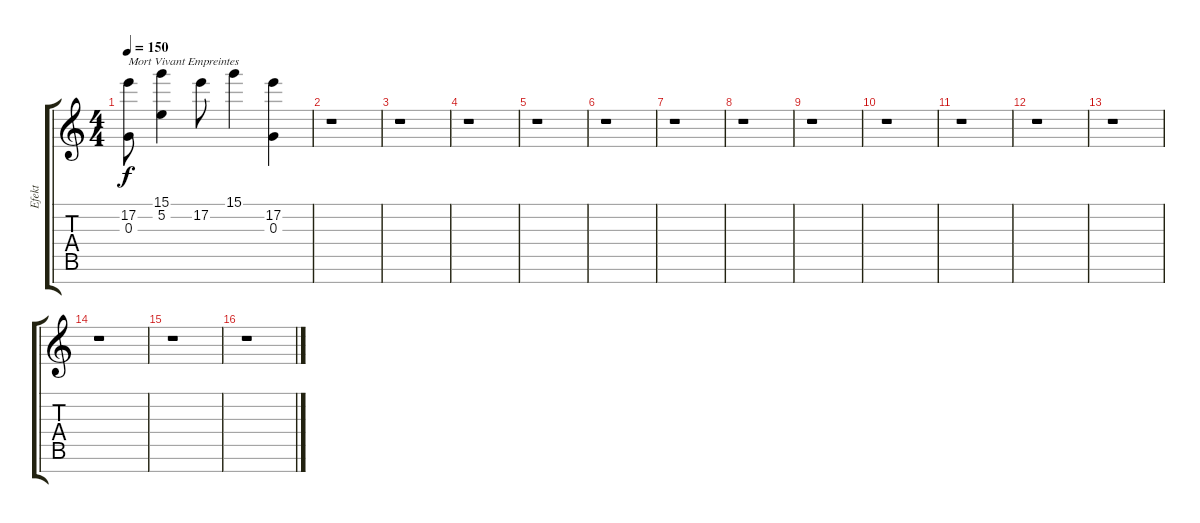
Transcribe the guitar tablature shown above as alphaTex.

\track ("Efekt" "Efekt") {instrument distortionguitar}
\staff {score tabs}
\tuning (E4 B3 G3 D3 A2 E2 B1) {hide}
\ts (4 4)
\tempo 150
\clef g2
\ks c
(17.2 0.3).8{txt "Mort Vivant Empreintes" dy f} (15.1 5.2).4 17.2.8 15.1.4 (17.2 0.3).4 |
r.1 |
r.1 |
r.1 |
r.1 |
r.1 |
r.1 |
r.1 |
r.1 |
r.1 |
r.1 |
r.1 |
r.1 |
r.1 |
r.1 |
r.1
